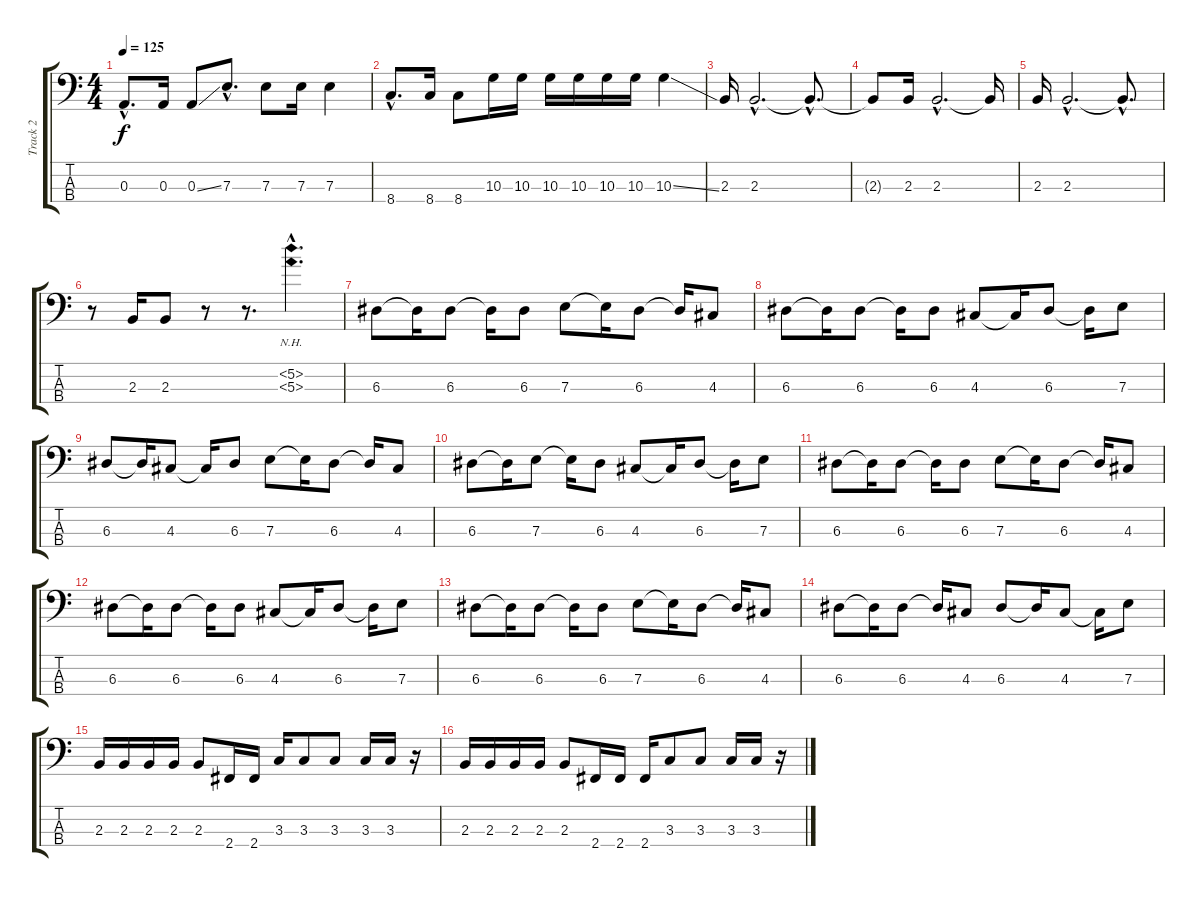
\track ("Track 2" "Track 2") {instrument electricbassfinger}
\staff {score tabs}
\tuning (G2 D2 A1 E1) {hide}
\ts (4 4)
\tempo 125
\clef f4
\ks c
0.3{hac}.8{d dy f} 0.3.16 0.3{ss}.8 7.3{hac}.8{d} 7.3.8 7.3.16 7.3.4 |
8.4{hac}.8{d} 8.4.16 8.4.8 10.3.16 10.3.16 10.3.16 10.3.16 10.3.16 10.3.16 10.3{ss}.4 |
2.3.16 2.3{hac}.2{d} 2.3{hac t}.8{d} |
2.3{t}.8 2.3.16 2.3{hac}.2{d} 2.3{t}.16 |
2.3.16 2.3{hac}.2{d} 2.3{hac t}.8{d} |
r.8 2.3.16 2.3.8 r.8 r.8{d} (5.2{nh hac} 5.3{nh hac}).4{d} |
6.3.8 6.3{t}.16 6.3.8 6.3{t}.16 6.3.8 7.3.8 7.3{t}.16 6.3.8 6.3{t}.16 4.3.8 |
6.3.8 6.3{t}.16 6.3.8 6.3{t}.16 6.3.8 4.3.8 4.3{t}.16 6.3.8 6.3{t}.16 7.3.8 |
6.3.8 6.3{t}.16 4.3.8 4.3{t}.16 6.3.8 7.3.8 7.3{t}.16 6.3.8 6.3{t}.16 4.3.8 |
6.3.8 6.3{t}.16 7.3.8 7.3{t}.16 6.3.8 4.3.8 4.3{t}.16 6.3.8 6.3{t}.16 7.3.8 |
6.3.8 6.3{t}.16 6.3.8 6.3{t}.16 6.3.8 7.3.8 7.3{t}.16 6.3.8 6.3{t}.16 4.3.8 |
6.3.8 6.3{t}.16 6.3.8 6.3{t}.16 6.3.8 4.3.8 4.3{t}.16 6.3.8 6.3{t}.16 7.3.8 |
6.3.8 6.3{t}.16 6.3.8 6.3{t}.16 6.3.8 7.3.8 7.3{t}.16 6.3.8 6.3{t}.16 4.3.8 |
6.3.8 6.3{t}.16 6.3.8 6.3{t}.16 4.3.8 6.3.8 6.3{t}.16 4.3.8 4.3{t}.16 7.3.8 |
2.3.16 2.3.16 2.3.16 2.3.16 2.3.8 2.4.16 2.4.16 3.3.16 3.3.8 3.3.8 3.3.16 3.3.16 r.16 |
2.3.16 2.3.16 2.3.16 2.3.16 2.3.8 2.4.16 2.4.16 2.4.16 3.3.8 3.3.8 3.3.16 3.3.16 r.16
